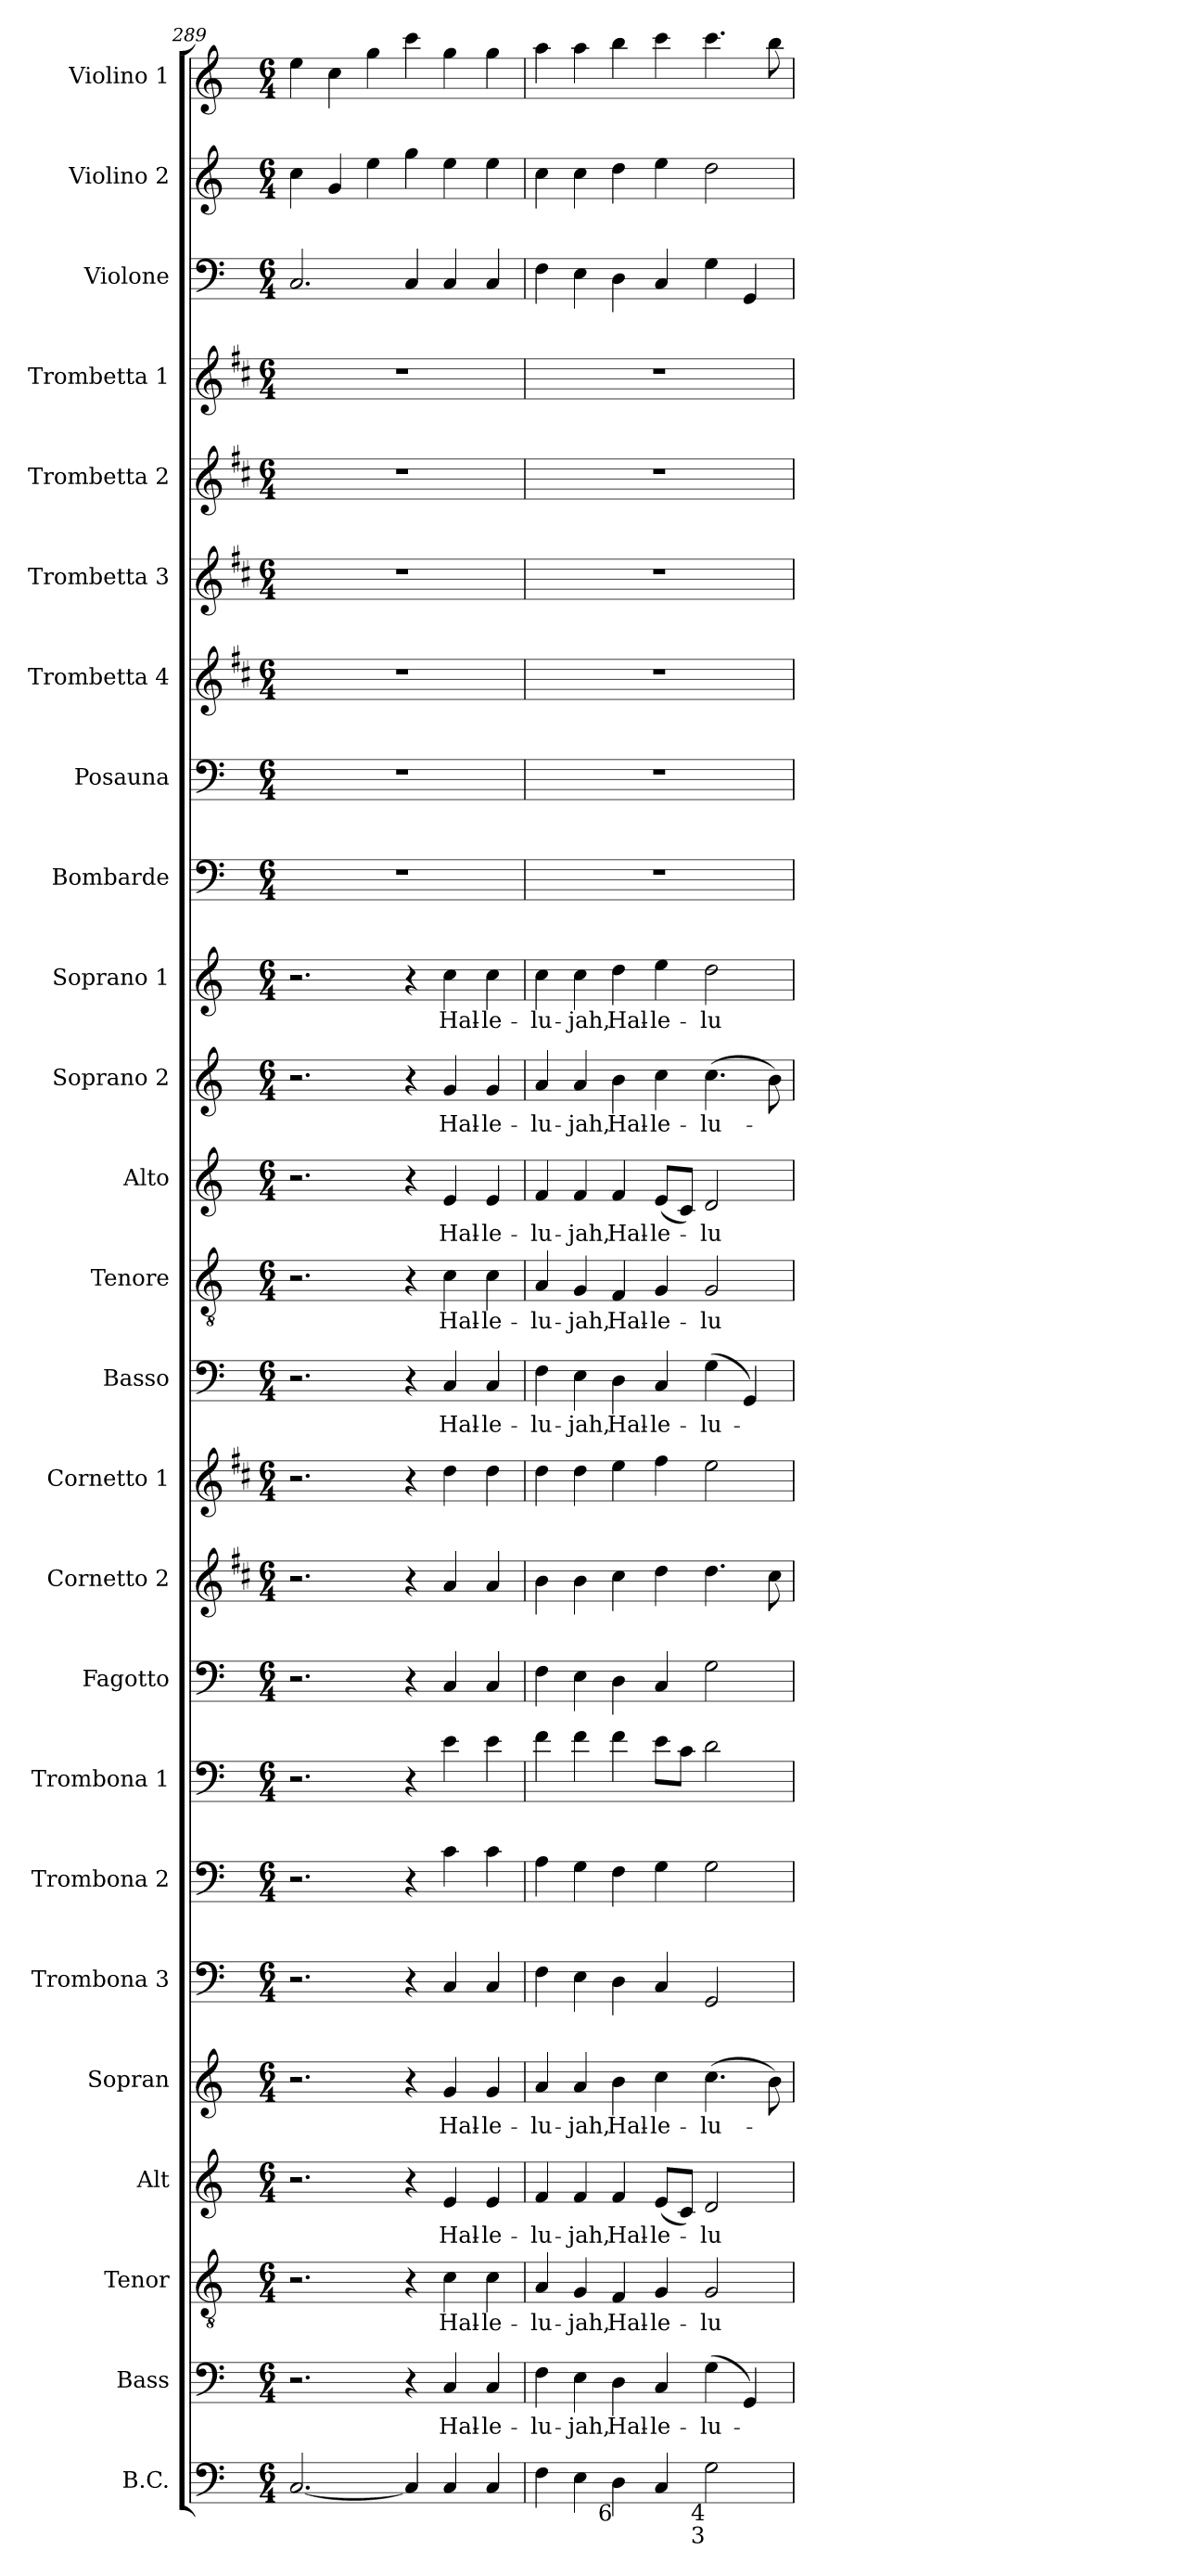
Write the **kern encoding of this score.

**kern	**kern	**text	**kern	**text	**kern	**text	**kern	**text	**kern	**kern	**kern	**kern	**kern	**kern	**kern	**text	**kern	**text	**kern	**text	**kern	**text	**kern	**text	**kern	**kern	**kern	**kern	**kern	**kern	**kern	**kern	**kern
*part25	*part24	*part24	*part23	*part23	*part22	*part22	*part21	*part21	*part20	*part19	*part18	*part17	*part16	*part15	*part14	*part14	*part13	*part13	*part12	*part12	*part11	*part11	*part10	*part10	*part9	*part8	*part7	*part6	*part5	*part4	*part3	*part2	*part1
*staff25	*staff24	*staff24	*staff23	*staff23	*staff22	*staff22	*staff21	*staff21	*staff20	*staff19	*staff18	*staff17	*staff16	*staff15	*staff14	*staff14	*staff13	*staff13	*staff12	*staff12	*staff11	*staff11	*staff10	*staff10	*staff9	*staff8	*staff7	*staff6	*staff5	*staff4	*staff3	*staff2	*staff1
*I"B.C.	*I"Bass	*	*I"Tenor	*	*I"Alt	*	*I"Sopran	*	*I"Trombona 3	*I"Trombona 2	*I"Trombona 1	*I"Fagotto	*I"Cornetto 2	*I"Cornetto 1	*I"Basso	*	*I"Tenore	*	*I"Alto	*	*I"Soprano 2	*	*I"Soprano 1	*	*I"Bombarde	*I"Posauna	*I"Trombetta 4	*I"Trombetta 3	*I"Trombetta 2	*I"Trombetta 1	*I"Violone	*I"Violino 2	*I"Violino 1
*I'B.C.	*I'B.	*	*I'T.	*	*I'A.	*	*I'S.	*	*I'Tbn. 2	*I'Tbn. 2	*I'Tbn. 1	*I'Fag.	*I'Cor. 2	*I'Cor. 1	*I'B.	*	*I'T.	*	*I'A.	*	*I'S.	*	*I'S.	*	*	*	*	*	*	*	*	*I'Vl. 2	*I'Vl. 1
*clefF4	*clefF4	*	*clefGv2	*	*clefG2	*	*clefG2	*	*clefF4	*clefF4	*clefF4	*clefF4	*clefG2	*clefG2	*clefF4	*	*clefGv2	*	*clefG2	*	*clefG2	*	*clefG2	*	*clefF4	*clefF4	*clefG2	*clefG2	*clefG2	*clefG2	*clefF4	*clefG2	*clefG2
*	*	*	*ITrd7c12	*	*	*	*	*	*	*	*	*	*ITrd1c2	*ITrd1c2	*	*	*ITrd7c12	*	*	*	*	*	*	*	*	*	*ITrd1c2	*ITrd1c2	*ITrd1c2	*ITrd1c2	*	*	*
*k[]	*k[]	*	*k[]	*	*k[]	*	*k[]	*	*k[]	*k[]	*k[]	*k[]	*k[]	*k[]	*k[]	*	*k[]	*	*k[]	*	*k[]	*	*k[]	*	*k[]	*k[]	*k[]	*k[]	*k[]	*k[]	*k[]	*k[]	*k[]
*C:	*C:	*	*C:	*	*C:	*	*C:	*	*C:	*C:	*C:	*C:	*C:	*C:	*C:	*	*C:	*	*C:	*	*C:	*	*C:	*	*C:	*C:	*C:	*C:	*C:	*C:	*C:	*C:	*C:
*M6/4	*M6/4	*	*M6/4	*	*M6/4	*	*M6/4	*	*M6/4	*M6/4	*M6/4	*M6/4	*M6/4	*M6/4	*M6/4	*	*M6/4	*	*M6/4	*	*M6/4	*	*M6/4	*	*M6/4	*M6/4	*M6/4	*M6/4	*M6/4	*M6/4	*M6/4	*M6/4	*M6/4
=289	=289	=289	=289	=289	=289	=289	=289	=289	=289	=289	=289	=289	=289	=289	=289	=289	=289	=289	=289	=289	=289	=289	=289	=289	=289	=289	=289	=289	=289	=289	=289	=289	=289
!	!	!	!	!	!	!	!	!	!	!	!	!	!	!	!	!	!	!	!	!	!	!	!	!	!LO:N:vis=1	!LO:N:vis=1	!LO:N:vis=1	!LO:N:vis=1	!LO:N:vis=1	!LO:N:vis=1	!	!	!
[2.Ci/	2.r	.	2.r	.	2.r	.	2.r	.	2.r	2.r	2.r	2.r	2.r	2.r	2.r	.	2.r	.	2.r	.	2.r	.	2.r	.	1.r	1.r	1.r	1.r	1.r	1.r	2.Ci/	4cci\	4eei\
.	.	.	.	.	.	.	.	.	.	.	.	.	.	.	.	.	.	.	.	.	.	.	.	.	.	.	.	.	.	.	.	4gi/	4cci\
.	.	.	.	.	.	.	.	.	.	.	.	.	.	.	.	.	.	.	.	.	.	.	.	.	.	.	.	.	.	.	.	4eei\	4ggi\
4Ci/]	4r	.	4r	.	4r	.	4r	.	4r	4r	4r	4r	4r	4r	4r	.	4r	.	4r	.	4r	.	4r	.	.	.	.	.	.	.	4Ci/	4ggi\	4ccci\
!	!	!LO:LY:b:color=#000000	!	!	!	!	!	!	!	!	!	!	!	!	!	!	!	!	!	!	!	!	!	!	!	!	!	!	!	!	!	!	!
!	!	!	!	!LO:LY:b:color=#000000	!	!	!	!	!	!	!	!	!	!	!	!	!	!	!	!	!	!	!	!	!	!	!	!	!	!	!	!	!
!	!	!	!	!	!	!LO:LY:b:color=#000000	!	!	!	!	!	!	!	!	!	!	!	!	!	!	!	!	!	!	!	!	!	!	!	!	!	!	!
!	!	!	!	!	!	!	!	!LO:LY:b:color=#000000	!	!	!	!	!	!	!	!	!	!	!	!	!	!	!	!	!	!	!	!	!	!	!	!	!
!	!	!	!	!	!	!	!	!	!	!	!	!	!	!	!	!LO:LY:b:color=#000000	!	!	!	!	!	!	!	!	!	!	!	!	!	!	!	!	!
!	!	!	!	!	!	!	!	!	!	!	!	!	!	!	!	!	!	!LO:LY:b:color=#000000	!	!	!	!	!	!	!	!	!	!	!	!	!	!	!
!	!	!	!	!	!	!	!	!	!	!	!	!	!	!	!	!	!	!	!	!LO:LY:b:color=#000000	!	!	!	!	!	!	!	!	!	!	!	!	!
!	!	!	!	!	!	!	!	!	!	!	!	!	!	!	!	!	!	!	!	!	!	!LO:LY:b:color=#000000	!	!	!	!	!	!	!	!	!	!	!
!	!	!	!	!	!	!	!	!	!	!	!	!	!	!	!	!	!	!	!	!	!	!	!	!LO:LY:b:color=#000000	!	!	!	!	!	!	!	!	!
4Ci/	4Ci/	Hal-	4Ci\	Hal-	4ei/	Hal-	4gi/	Hal-	4Ci/	4ci\	4ei\	4Ci/	4gi/	4cci\	4Ci/	Hal-	4Ci\	Hal-	4ei/	Hal-	4gi/	Hal-	4cci\	Hal-	.	.	.	.	.	.	4Ci/	4eei\	4ggi\
!	!	!LO:LY:b:color=#000000	!	!	!	!	!	!	!	!	!	!	!	!	!	!	!	!	!	!	!	!	!	!	!	!	!	!	!	!	!	!	!
!	!	!	!	!LO:LY:b:color=#000000	!	!	!	!	!	!	!	!	!	!	!	!	!	!	!	!	!	!	!	!	!	!	!	!	!	!	!	!	!
!	!	!	!	!	!	!LO:LY:b:color=#000000	!	!	!	!	!	!	!	!	!	!	!	!	!	!	!	!	!	!	!	!	!	!	!	!	!	!	!
!	!	!	!	!	!	!	!	!LO:LY:b:color=#000000	!	!	!	!	!	!	!	!	!	!	!	!	!	!	!	!	!	!	!	!	!	!	!	!	!
!	!	!	!	!	!	!	!	!	!	!	!	!	!	!	!	!LO:LY:b:color=#000000	!	!	!	!	!	!	!	!	!	!	!	!	!	!	!	!	!
!	!	!	!	!	!	!	!	!	!	!	!	!	!	!	!	!	!	!LO:LY:b:color=#000000	!	!	!	!	!	!	!	!	!	!	!	!	!	!	!
!	!	!	!	!	!	!	!	!	!	!	!	!	!	!	!	!	!	!	!	!LO:LY:b:color=#000000	!	!	!	!	!	!	!	!	!	!	!	!	!
!	!	!	!	!	!	!	!	!	!	!	!	!	!	!	!	!	!	!	!	!	!	!LO:LY:b:color=#000000	!	!	!	!	!	!	!	!	!	!	!
!	!	!	!	!	!	!	!	!	!	!	!	!	!	!	!	!	!	!	!	!	!	!	!	!LO:LY:b:color=#000000	!	!	!	!	!	!	!	!	!
4Ci/	4Ci/	-le-	4Ci\	-le-	4ei/	-le-	4gi/	-le-	4Ci/	4ci\	4ei\	4Ci/	4gi/	4cci\	4Ci/	-le-	4Ci\	-le-	4ei/	-le-	4gi/	-le-	4cci\	-le-	.	.	.	.	.	.	4Ci/	4eei\	4ggi\
=290	=290	=290	=290	=290	=290	=290	=290	=290	=290	=290	=290	=290	=290	=290	=290	=290	=290	=290	=290	=290	=290	=290	=290	=290	=290	=290	=290	=290	=290	=290	=290	=290	=290
!	!	!LO:LY:b:color=#000000	!	!	!	!	!	!	!	!	!	!	!	!	!	!	!	!	!	!	!	!	!	!	!	!	!	!	!	!	!	!	!
!	!	!	!	!LO:LY:b:color=#000000	!	!	!	!	!	!	!	!	!	!	!	!	!	!	!	!	!	!	!	!	!	!	!	!	!	!	!	!	!
!	!	!	!	!	!	!LO:LY:b:color=#000000	!	!	!	!	!	!	!	!	!	!	!	!	!	!	!	!	!	!	!	!	!	!	!	!	!	!	!
!	!	!	!	!	!	!	!	!LO:LY:b:color=#000000	!	!	!	!	!	!	!	!	!	!	!	!	!	!	!	!	!	!	!	!	!	!	!	!	!
!	!	!	!	!	!	!	!	!	!	!	!	!	!	!	!	!LO:LY:b:color=#000000	!	!	!	!	!	!	!	!	!	!	!	!	!	!	!	!	!
!	!	!	!	!	!	!	!	!	!	!	!	!	!	!	!	!	!	!LO:LY:b:color=#000000	!	!	!	!	!	!	!	!	!	!	!	!	!	!	!
!	!	!	!	!	!	!	!	!	!	!	!	!	!	!	!	!	!	!	!	!LO:LY:b:color=#000000	!	!	!	!	!	!	!	!	!	!	!	!	!
!	!	!	!	!	!	!	!	!	!	!	!	!	!	!	!	!	!	!	!	!	!	!LO:LY:b:color=#000000	!	!	!	!	!	!	!	!	!	!	!
!	!	!	!	!	!	!	!	!	!	!	!	!	!	!	!	!	!	!	!	!	!	!	!	!LO:LY:b:color=#000000	!LO:N:vis=1	!LO:N:vis=1	!LO:N:vis=1	!LO:N:vis=1	!LO:N:vis=1	!LO:N:vis=1	!	!	!
4Fi\	4Fi\	-lu-	4AAi/	-lu-	4fi/	-lu-	4ai/	-lu-	4Fi\	4Ai\	4fi\	4Fi\	4ai\	4cci\	4Fi\	-lu-	4AAi/	-lu-	4fi/	-lu-	4ai/	-lu-	4cci\	-lu-	1.r	1.r	1.r	1.r	1.r	1.r	4Fi\	4cci\	4aai\
!	!	!LO:LY:b:color=#000000	!	!	!	!	!	!	!	!	!	!	!	!	!	!	!	!	!	!	!	!	!	!	!	!	!	!	!	!	!	!	!
!	!	!	!	!LO:LY:b:color=#000000	!	!	!	!	!	!	!	!	!	!	!	!	!	!	!	!	!	!	!	!	!	!	!	!	!	!	!	!	!
!	!	!	!	!	!	!LO:LY:b:color=#000000	!	!	!	!	!	!	!	!	!	!	!	!	!	!	!	!	!	!	!	!	!	!	!	!	!	!	!
!	!	!	!	!	!	!	!	!LO:LY:b:color=#000000	!	!	!	!	!	!	!	!	!	!	!	!	!	!	!	!	!	!	!	!	!	!	!	!	!
!	!	!	!	!	!	!	!	!	!	!	!	!	!	!	!	!LO:LY:b:color=#000000	!	!	!	!	!	!	!	!	!	!	!	!	!	!	!	!	!
!	!	!	!	!	!	!	!	!	!	!	!	!	!	!	!	!	!	!LO:LY:b:color=#000000	!	!	!	!	!	!	!	!	!	!	!	!	!	!	!
!	!	!	!	!	!	!	!	!	!	!	!	!	!	!	!	!	!	!	!	!LO:LY:b:color=#000000	!	!	!	!	!	!	!	!	!	!	!	!	!
!	!	!	!	!	!	!	!	!	!	!	!	!	!	!	!	!	!	!	!	!	!	!LO:LY:b:color=#000000	!	!	!	!	!	!	!	!	!	!	!
!	!	!	!	!	!	!	!	!	!	!	!	!	!	!	!	!	!	!	!	!	!	!	!	!LO:LY:b:color=#000000	!	!	!	!	!	!	!	!	!
4Ei\	4Ei\	-jah,	4GGi/	-jah,	4fi/	-jah,	4ai/	-jah,	4Ei\	4Gi\	4fi\	4Ei\	4ai\	4cci\	4Ei\	-jah,	4GGi/	-jah,	4fi/	-jah,	4ai/	-jah,	4cci\	-jah,	.	.	.	.	.	.	4Ei\	4cci\	4aai\
!	!	!LO:LY:b:color=#000000	!	!	!	!	!	!	!	!	!	!	!	!	!	!	!	!	!	!	!	!	!	!	!	!	!	!	!	!	!	!	!
!	!	!	!	!LO:LY:b:color=#000000	!	!	!	!	!	!	!	!	!	!	!	!	!	!	!	!	!	!	!	!	!	!	!	!	!	!	!	!	!
!	!	!	!	!	!	!LO:LY:b:color=#000000	!	!	!	!	!	!	!	!	!	!	!	!	!	!	!	!	!	!	!	!	!	!	!	!	!	!	!
!	!	!	!	!	!	!	!	!LO:LY:b:color=#000000	!	!	!	!	!	!	!	!	!	!	!	!	!	!	!	!	!	!	!	!	!	!	!	!	!
!	!	!	!	!	!	!	!	!	!	!	!	!	!	!	!	!LO:LY:b:color=#000000	!	!	!	!	!	!	!	!	!	!	!	!	!	!	!	!	!
!	!	!	!	!	!	!	!	!	!	!	!	!	!	!	!	!	!	!LO:LY:b:color=#000000	!	!	!	!	!	!	!	!	!	!	!	!	!	!	!
!	!	!	!	!	!	!	!	!	!	!	!	!	!	!	!	!	!	!	!	!LO:LY:b:color=#000000	!	!	!	!	!	!	!	!	!	!	!	!	!
!	!	!	!	!	!	!	!	!	!	!	!	!	!	!	!	!	!	!	!	!	!	!LO:LY:b:color=#000000	!	!	!	!	!	!	!	!	!	!	!
!LO:TX:b:rj:t=6	!	!	!	!	!	!	!	!	!	!	!	!	!	!	!	!	!	!	!	!	!	!	!	!	!	!	!	!	!	!	!	!	!
!	!	!	!	!	!	!	!	!	!	!	!	!	!	!	!	!	!	!	!	!	!	!	!	!LO:LY:b:color=#000000	!	!	!	!	!	!	!	!	!
4Di\	4Di\	Hal-	4FFi/	Hal-	4fi/	Hal-	4bi\	Hal-	4Di\	4Fi\	4fi\	4Di\	4bi\	4ddi\	4Di\	Hal-	4FFi/	Hal-	4fi/	Hal-	4bi\	Hal-	4ddi\	Hal-	.	.	.	.	.	.	4Di\	4ddi\	4bbi\
!	!	!LO:LY:b:color=#000000	!	!	!	!	!	!	!	!	!	!	!	!	!	!	!	!	!	!	!	!	!	!	!	!	!	!	!	!	!	!	!
!	!	!	!	!LO:LY:b:color=#000000	!	!	!	!	!	!	!	!	!	!	!	!	!	!	!	!	!	!	!	!	!	!	!	!	!	!	!	!	!
!	!	!	!	!	!	!LO:LY:b:color=#000000	!	!	!	!	!	!	!	!	!	!	!	!	!	!	!	!	!	!	!	!	!	!	!	!	!	!	!
!	!	!	!	!	!	!	!	!LO:LY:b:color=#000000	!	!	!	!	!	!	!	!	!	!	!	!	!	!	!	!	!	!	!	!	!	!	!	!	!
!	!	!	!	!	!	!	!	!	!	!	!	!	!	!	!	!LO:LY:b:color=#000000	!	!	!	!	!	!	!	!	!	!	!	!	!	!	!	!	!
!	!	!	!	!	!	!	!	!	!	!	!	!	!	!	!	!	!	!LO:LY:b:color=#000000	!	!	!	!	!	!	!	!	!	!	!	!	!	!	!
!	!	!	!	!	!	!	!	!	!	!	!	!	!	!	!	!	!	!	!	!LO:LY:b:color=#000000	!	!	!	!	!	!	!	!	!	!	!	!	!
!	!	!	!	!	!	!	!	!	!	!	!	!	!	!	!	!	!	!	!	!	!	!LO:LY:b:color=#000000	!	!	!	!	!	!	!	!	!	!	!
!	!	!	!	!	!	!	!	!	!	!	!	!	!	!	!	!	!	!	!	!	!	!	!	!LO:LY:b:color=#000000	!	!	!	!	!	!	!	!	!
4Ci/	4Ci/	-le-	4GGi/	-le-	(8ei/L	-le-	4cci\	-le-	4Ci/	4Gi\	8ei\L	4Ci/	4cci\	4eei\	4Ci/	-le-	4GGi/	-le-	(8ei/L	-le-	4cci\	-le-	4eei\	-le-	.	.	.	.	.	.	4Ci/	4eei\	4ccci\
.	.	.	.	.	8ci/J)	.	.	.	.	.	8ci\J	.	.	.	.	.	.	.	8ci/J)	.	.	.	.	.	.	.	.	.	.	.	.	.	.
!	!	!LO:LY:b:color=#000000	!	!	!	!	!	!	!	!	!	!	!	!	!	!	!	!	!	!	!	!	!	!	!	!	!	!	!	!	!	!	!
!	!	!	!	!LO:LY:b:color=#000000	!	!	!	!	!	!	!	!	!	!	!	!	!	!	!	!	!	!	!	!	!	!	!	!	!	!	!	!	!
!	!	!	!	!	!	!LO:LY:b:color=#000000	!	!	!	!	!	!	!	!	!	!	!	!	!	!	!	!	!	!	!	!	!	!	!	!	!	!	!
!	!	!	!	!	!	!	!	!LO:LY:b:color=#000000	!	!	!	!	!	!	!	!	!	!	!	!	!	!	!	!	!	!	!	!	!	!	!	!	!
!	!	!	!	!	!	!	!	!	!	!	!	!	!	!	!	!LO:LY:b:color=#000000	!	!	!	!	!	!	!	!	!	!	!	!	!	!	!	!	!
!	!	!	!	!	!	!	!	!	!	!	!	!	!	!	!	!	!	!LO:LY:b:color=#000000	!	!	!	!	!	!	!	!	!	!	!	!	!	!	!
!	!	!	!	!	!	!	!	!	!	!	!	!	!	!	!	!	!	!	!	!LO:LY:b:color=#000000	!	!	!	!	!	!	!	!	!	!	!	!	!
!	!	!	!	!	!	!	!	!	!	!	!	!	!	!	!	!	!	!	!	!	!	!LO:LY:b:color=#000000	!	!	!	!	!	!	!	!	!	!	!
!LO:TX:b:rj:t=4	!	!	!	!	!	!	!	!	!	!	!	!	!	!	!	!	!	!	!	!	!	!	!	!	!	!	!	!	!	!	!	!	!
!LO:TX:b:rj:t=3	!	!	!	!	!	!	!	!	!	!	!	!	!	!	!	!	!	!	!	!	!	!	!	!	!	!	!	!	!	!	!	!	!
!	!	!	!	!	!	!	!	!	!	!	!	!	!	!	!	!	!	!	!	!	!	!	!	!LO:LY:b:color=#000000	!	!	!	!	!	!	!	!	!
2Gi\	(4Gi\	-lu-	2GGi/	-lu-	2di/	-lu-	(4.cci\	-lu-	2GGi/	2Gi\	2di\	2Gi\	4.cci\	2ddi\	(4Gi\	-lu-	2GGi/	-lu-	2di/	-lu-	(4.cci\	-lu-	2ddi\	-lu-	.	.	.	.	.	.	4Gi\	2ddi\	4.ccci\
.	4GGi/)	.	.	.	.	.	.	.	.	.	.	.	.	.	4GGi/)	.	.	.	.	.	.	.	.	.	.	.	.	.	.	.	4GGi/	.	.
.	.	.	.	.	.	.	8bi\)	.	.	.	.	.	8bi\	.	.	.	.	.	.	.	8bi\)	.	.	.	.	.	.	.	.	.	.	.	8bbi\
=	=	=	=	=	=	=	=	=	=	=	=	=	=	=	=	=	=	=	=	=	=	=	=	=	=	=	=	=	=	=	=	=	=
*-	*-	*-	*-	*-	*-	*-	*-	*-	*-	*-	*-	*-	*-	*-	*-	*-	*-	*-	*-	*-	*-	*-	*-	*-	*-	*-	*-	*-	*-	*-	*-	*-	*-
